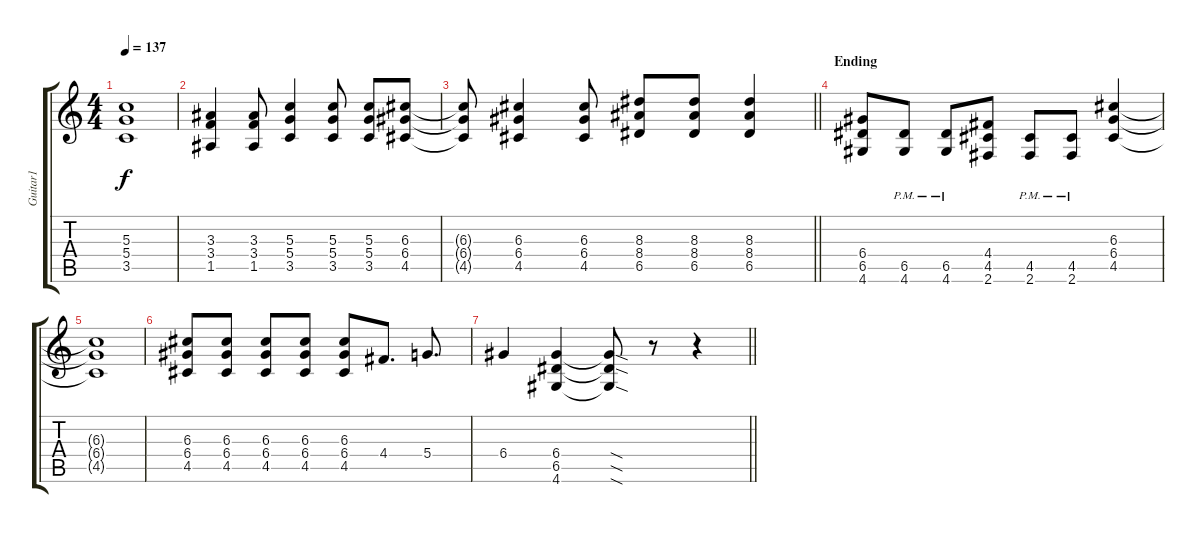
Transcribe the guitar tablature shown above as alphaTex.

\track ("Guitar1" "Guitar1") {instrument overdrivenguitar}
\staff {score tabs}
\tuning (E4 B3 G3 D3 A2 E2) {hide}
\ts (4 4)
\tempo 137
\clef g2
\ks c
(5.3 5.4 3.5).1{dy f} |
(3.3 3.4 1.5).4 (3.3 3.4 1.5).8 (5.3 5.4 3.5).4 (5.3 5.4 3.5).8 (5.3 5.4 3.5).8 (6.3 6.4 4.5).8 |
\barLineRight lightlight
(6.3{t} 6.4{t} 4.5{t}).8 (6.3 6.4 4.5).4 (6.3 6.4 4.5).8 (8.3 8.4 6.5).8 (8.3 8.4 6.5).8 (8.3 8.4 6.5).4 |
\section ("" "Ending")
(6.4 6.5 4.6).8 (6.5{pm} 4.6{pm}).8 (6.5{pm} 4.6{pm}).8 (4.4 4.5 2.6).8 (4.5{pm} 2.6{pm}).8 (4.5{pm} 2.6{pm}).8 (6.3 6.4 4.5).4 |
(6.3{t} 6.4{t} 4.5{t}).1 |
(6.3 6.4 4.5).8 (6.3 6.4 4.5).8 (6.3 6.4 4.5).8 (6.3 6.4 4.5).8 (6.3 6.4 4.5).8 4.4.8{d} 5.4.8{d} |
\barLineRight lightlight
6.4.4 (6.4 6.5 4.6).4 (6.4{sod t} 6.5{sod t} 4.6{sod t}).8 r.8 r.4
